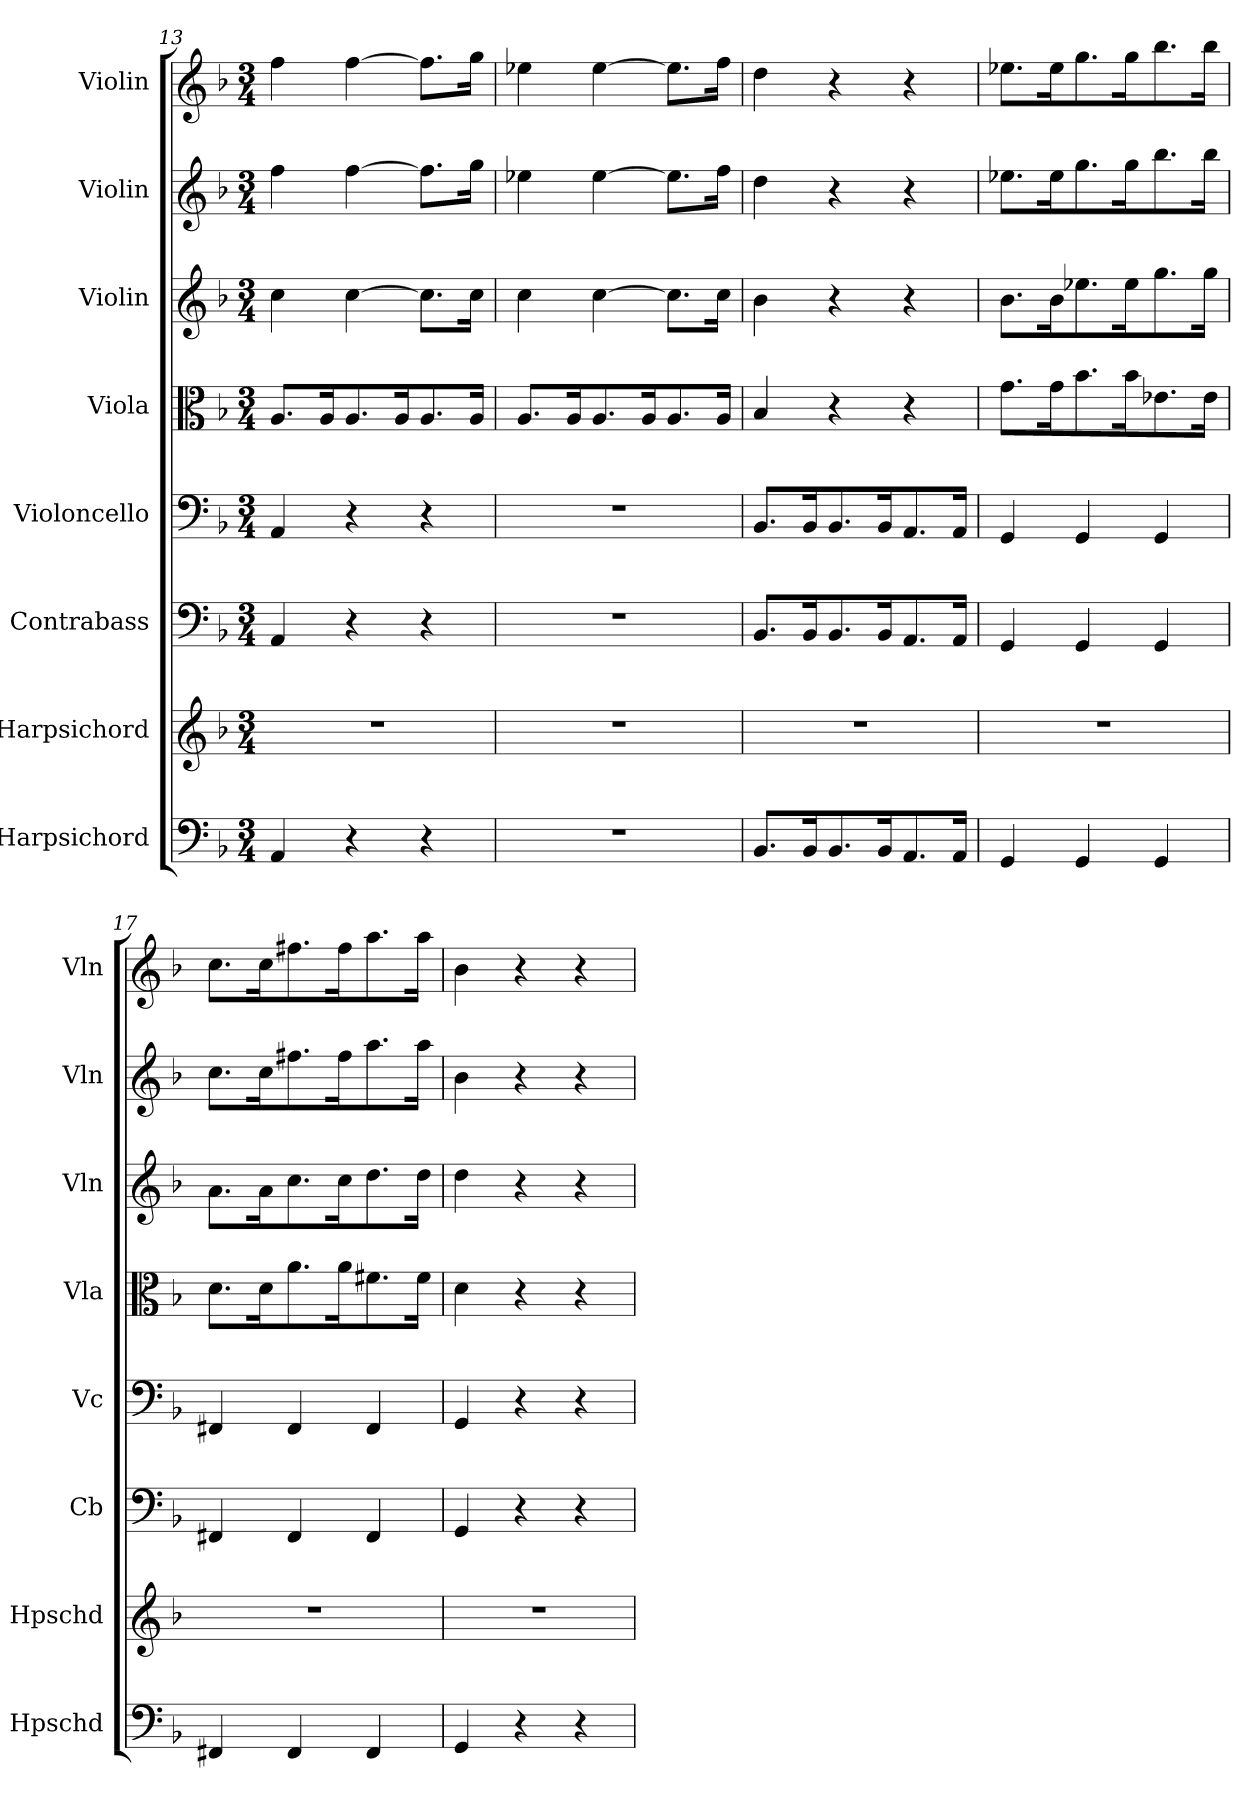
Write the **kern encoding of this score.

**kern	**kern	**kern	**kern	**kern	**kern	**kern	**kern
*part8	*part7	*part6	*part5	*part4	*part3	*part2	*part1
*staff8	*staff7	*staff6	*staff5	*staff4	*staff3	*staff2	*staff1
*I"Harpsichord	*I"Harpsichord	*I"Contrabass	*I"Violoncello	*I"Viola	*I"Violin	*I"Violin	*I"Violin
*I'Hpschd	*I'Hpschd	*I'Cb	*I'Vc	*I'Vla	*I'Vln	*I'Vln	*I'Vln
*clefF4	*clefG2	*clefF4	*clefF4	*clefC3	*clefG2	*clefG2	*clefG2
*k[b-]	*k[b-]	*k[b-]	*k[b-]	*k[b-]	*k[b-]	*k[b-]	*k[b-]
*M3/4	*M3/4	*M3/4	*M3/4	*M3/4	*M3/4	*M3/4	*M3/4
=13	=13	=13	=13	=13	=13	=13	=13
4AA/	2.r	4AA/	4AA/	8.A/L	4cc\	4ff\	4ff\
.	.	.	.	16A/K	.	.	.
4r	.	4r	4r	8.A/	[4cc\	[4ff\	[4ff\
.	.	.	.	16A/K	.	.	.
4r	.	4r	4r	8.A/	8.cc\L]	8.ff\L]	8.ff\L]
.	.	.	.	16A/Jk	16cc\Jk	16gg\Jk	16gg\Jk
=14	=14	=14	=14	=14	=14	=14	=14
2.r	2.r	2.r	2.r	8.A/L	4cc\	4ee-X\	4ee-X\
.	.	.	.	16A/K	.	.	.
.	.	.	.	8.A/	[4cc\	[4ee-\	[4ee-\
.	.	.	.	16A/K	.	.	.
.	.	.	.	8.A/	8.cc\L]	8.ee-\L]	8.ee-\L]
.	.	.	.	16A/Jk	16cc\Jk	16ff\Jk	16ff\Jk
=15	=15	=15	=15	=15	=15	=15	=15
8.BB-/L	2.r	8.BB-/L	8.BB-/L	4B-/	4b-\	4dd\	4dd\
16BB-/K	.	16BB-/K	16BB-/K	.	.	.	.
8.BB-/	.	8.BB-/	8.BB-/	4r	4r	4r	4r
16BB-/K	.	16BB-/K	16BB-/K	.	.	.	.
8.AA/	.	8.AA/	8.AA/	4r	4r	4r	4r
16AA/Jk	.	16AA/Jk	16AA/Jk	.	.	.	.
=16	=16	=16	=16	=16	=16	=16	=16
4GG/	2.r	4GG/	4GG/	8.g\L	8.b-\L	8.ee-X\L	8.ee-X\L
.	.	.	.	16g\K	16b-\K	16ee-\K	16ee-\K
4GG/	.	4GG/	4GG/	8.b-\	8.ee-X\	8.gg\	8.gg\
.	.	.	.	16b-\K	16ee-\K	16gg\K	16gg\K
4GG/	.	4GG/	4GG/	8.e-X\	8.gg\	8.bb-\	8.bb-\
.	.	.	.	16e-\Jk	16gg\Jk	16bb-\Jk	16bb-\Jk
=17	=17	=17	=17	=17	=17	=17	=17
4FF#X/	2.r	4FF#X/	4FF#X/	8.d\L	8.a\L	8.cc\L	8.cc\L
.	.	.	.	16d\K	16a\K	16cc\K	16cc\K
4FF#/	.	4FF#/	4FF#/	8.a\	8.cc\	8.ff#X\	8.ff#X\
.	.	.	.	16a\K	16cc\K	16ff#\K	16ff#\K
4FF#/	.	4FF#/	4FF#/	8.f#X\	8.dd\	8.aa\	8.aa\
.	.	.	.	16f#\Jk	16dd\Jk	16aa\Jk	16aa\Jk
=18	=18	=18	=18	=18	=18	=18	=18
4GG/	2.r	4GG/	4GG/	4d\	4dd\	4b-\	4b-\
4r	.	4r	4r	4r	4r	4r	4r
4r	.	4r	4r	4r	4r	4r	4r
=	=	=	=	=	=	=	=
*-	*-	*-	*-	*-	*-	*-	*-
